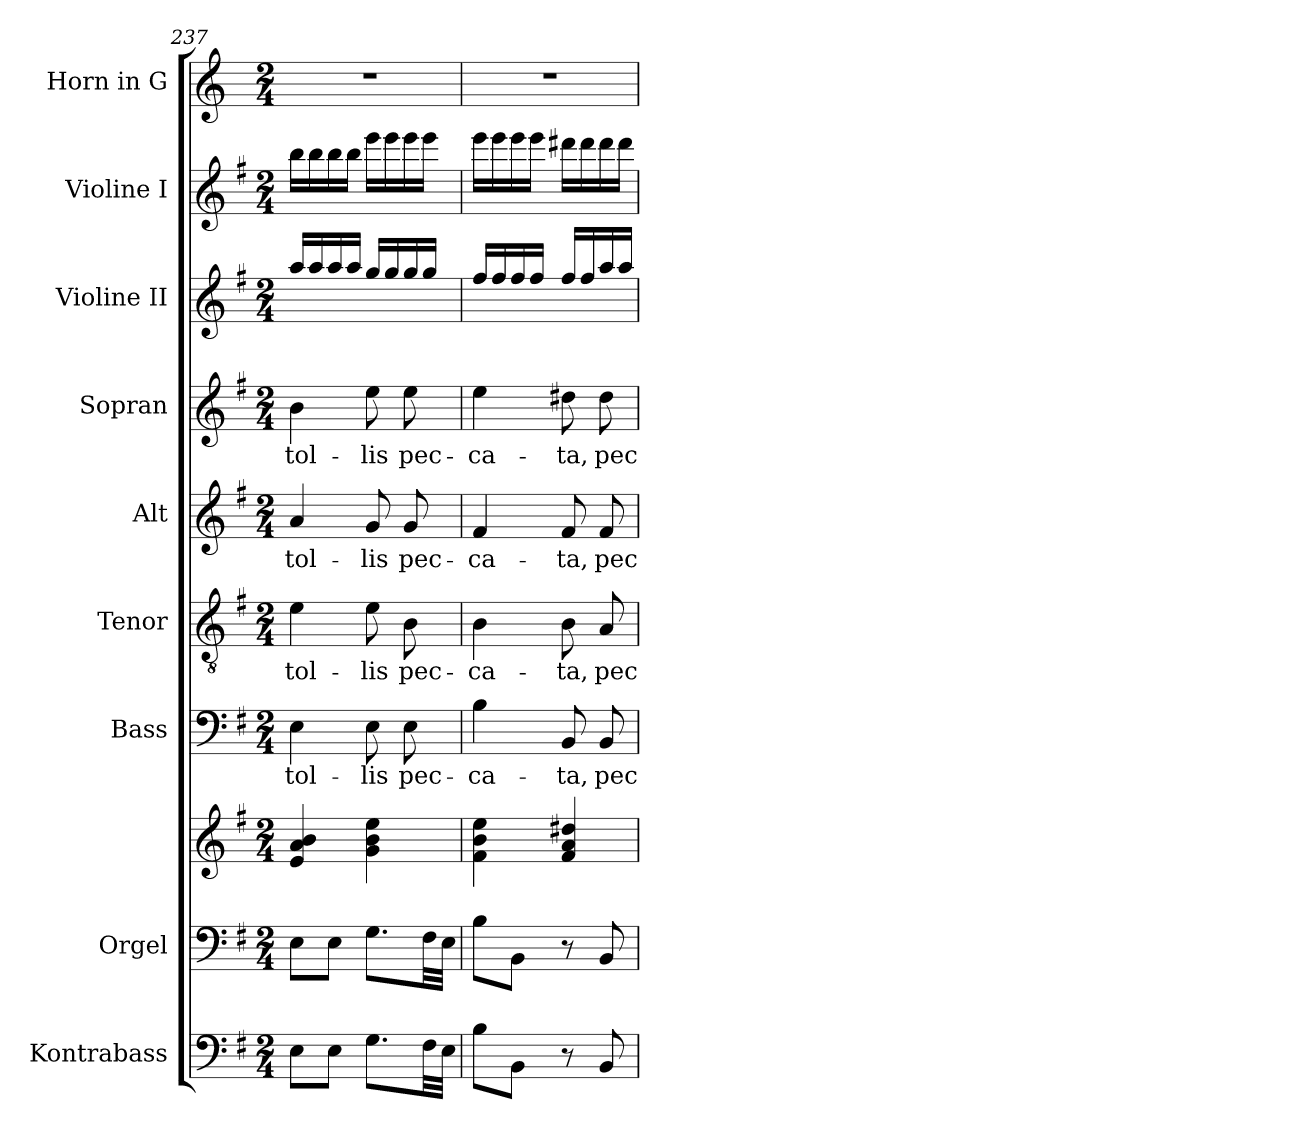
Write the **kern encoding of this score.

**kern	**kern	**kern	**kern	**text	**kern	**text	**kern	**text	**kern	**text	**kern	**kern	**kern
*part9	*part8	*part8	*part7	*part7	*part6	*part6	*part5	*part5	*part4	*part4	*part3	*part2	*part1
*staff10	*staff9	*staff8	*staff7	*staff7	*staff6	*staff6	*staff5	*staff5	*staff4	*staff4	*staff3	*staff2	*staff1
*I"Kontrabass	*I"Orgel	*	*I"Bass	*	*I"Tenor	*	*I"Alt	*	*I"Sopran	*	*I"Violine II	*I"Violine I	*I"Horn in G
*I'Kb.	*I'Org.	*	*I'B	*	*I'T	*	*I'A	*	*I'S	*	*I'Vl. II	*I'Vl. I	*I'Hrn.
*clefF4	*clefF4	*clefG2	*clefF4	*	*clefGv2	*	*clefG2	*	*clefG2	*	*clefG2	*clefG2	*clefG2
*ITrd7c12	*	*	*	*	*	*	*	*	*	*	*ITrd7c12	*ITrd7c12	*ITrd3c5
*k[f#]	*k[f#]	*k[f#]	*k[f#]	*	*k[f#]	*	*k[f#]	*	*k[f#]	*	*k[f#]	*k[f#]	*k[f#]
*G:	*G:	*G:	*G:	*	*G:	*	*G:	*	*G:	*	*G:	*G:	*G:
*M2/4	*M2/4	*M2/4	*M2/4	*	*M2/4	*	*M2/4	*	*M2/4	*	*M2/4	*M2/4	*M2/4
=237	=237	=237	=237	=237	=237	=237	=237	=237	=237	=237	=237	=237	=237
!	!	!	!	!LO:LY:b	!	!LO:LY:b	!	!LO:LY:b	!	!LO:LY:b	!	!	!
8EE\L	8E\L	4e/ 4a/ 4b/	4E\	tol-	4e\	tol-	4a/	tol-	4b\	tol-	16a/LL	16b\LL	2r
.	.	.	.	.	.	.	.	.	.	.	16a/	16b\	.
8EE\J	8E\J	.	.	.	.	.	.	.	.	.	16a/	16b\	.
.	.	.	.	.	.	.	.	.	.	.	16a/JJ	16b\JJ	.
!	!	!	!	!LO:LY:b	!	!LO:LY:b	!	!LO:LY:b	!	!LO:LY:b	!	!	!
8.GG\L	8.G\L	4g\ 4b\ 4ee\	8E\	-lis	8e\	-lis	8g/	-lis	8ee\	-lis	16g/LL	16ee\LL	.
.	.	.	.	.	.	.	.	.	.	.	16g/	16ee\	.
!	!	!	!	!LO:LY:b	!	!LO:LY:b	!	!LO:LY:b	!	!LO:LY:b	!	!	!
.	.	.	8E\	pec-	8B\	pec-	8g/	pec-	8ee\	pec-	16g/	16ee\	.
32FF#\LL	32F#\LL	.	.	.	.	.	.	.	.	.	16g/JJ	16ee\JJ	.
32EE\JJJ	32E\JJJ	.	.	.	.	.	.	.	.	.	.	.	.
=238	=238	=238	=238	=238	=238	=238	=238	=238	=238	=238	=238	=238	=238
!	!	!	!	!LO:LY:b	!	!LO:LY:b	!	!LO:LY:b	!	!LO:LY:b	!	!	!
8BB\L	8B\L	4f#\ 4b\ 4ee\	4B\	-ca-	4B\	-ca-	4f#/	-ca-	4ee\	-ca-	16f#/LL	16ee\LL	2r
.	.	.	.	.	.	.	.	.	.	.	16f#/	16ee\	.
8BBB\J	8BB\J	.	.	.	.	.	.	.	.	.	16f#/	16ee\	.
.	.	.	.	.	.	.	.	.	.	.	16f#/JJ	16ee\JJ	.
!	!	!	!	!LO:LY:b	!	!LO:LY:b	!	!LO:LY:b	!	!LO:LY:b	!	!	!
8r	8r	4f#/ 4a/ 4dd#X/	8BB/	-ta,	8B\	-ta,	8f#/	-ta,	8dd#X\	-ta,	16f#/LL	16dd#X\LL	.
.	.	.	.	.	.	.	.	.	.	.	16f#/	16dd#\	.
!	!	!	!	!LO:LY:b	!	!LO:LY:b	!	!LO:LY:b	!	!LO:LY:b	!	!	!
8BBB/	8BB/	.	8BB/	pec-	8A/	pec-	8f#/	pec-	8dd#\	pec-	16a/	16dd#\	.
.	.	.	.	.	.	.	.	.	.	.	16a/JJ	16dd#\JJ	.
=	=	=	=	=	=	=	=	=	=	=	=	=	=
*-	*-	*-	*-	*-	*-	*-	*-	*-	*-	*-	*-	*-	*-
